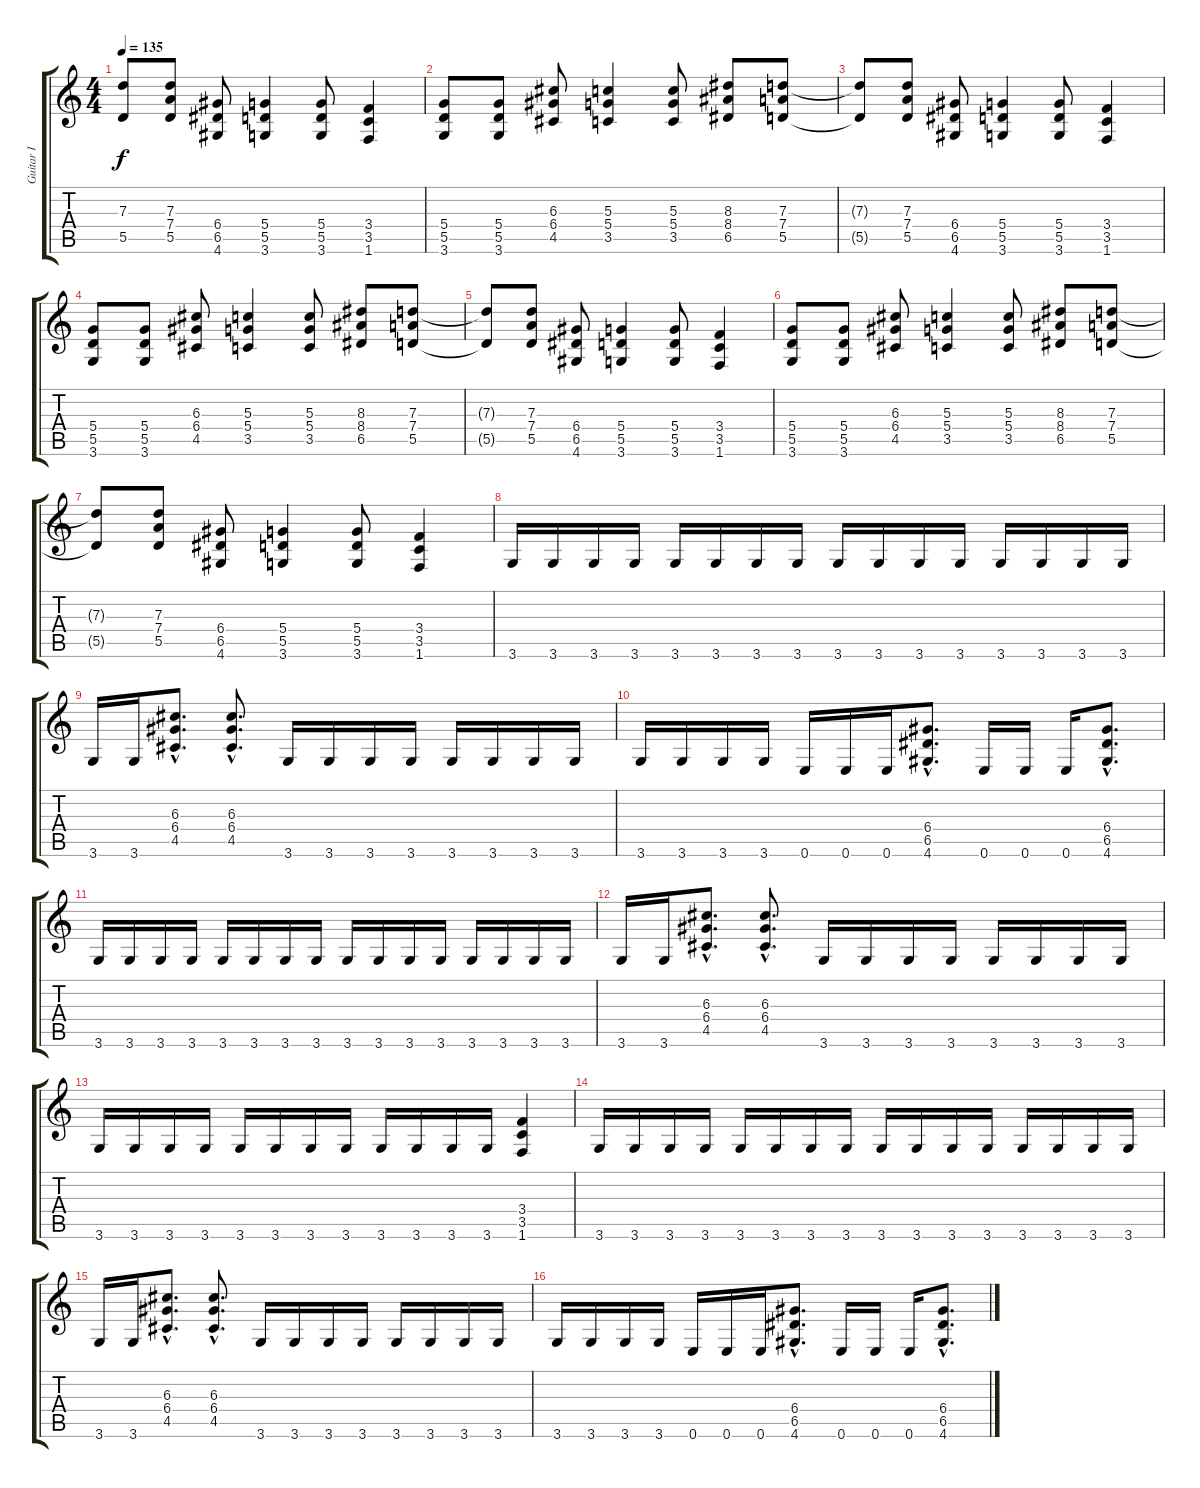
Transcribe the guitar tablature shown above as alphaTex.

\track ("Guitar I" "Guitar I") {instrument overdrivenguitar}
\staff {score tabs}
\tuning (E4 B3 G3 D3 A2 E2) {hide}
\ts (4 4)
\tempo 135
\clef g2
\ks c
(7.3{t} 5.5{t}).8{dy f} (7.3 7.4 5.5).8 (6.4 6.5 4.6).8 (5.4 5.5 3.6).4 (5.4 5.5 3.6).8 (3.4 3.5 1.6).4 |
(5.4 5.5 3.6).8 (5.4 5.5 3.6).8 (6.3 6.4 4.5).8 (5.3 5.4 3.5).4 (5.3 5.4 3.5).8 (8.3 8.4 6.5).8 (7.3 7.4 5.5).8 |
(7.3{t} 5.5{t}).8 (7.3 7.4 5.5).8 (6.4 6.5 4.6).8 (5.4 5.5 3.6).4 (5.4 5.5 3.6).8 (3.4 3.5 1.6).4 |
(5.4 5.5 3.6).8 (5.4 5.5 3.6).8 (6.3 6.4 4.5).8 (5.3 5.4 3.5).4 (5.3 5.4 3.5).8 (8.3 8.4 6.5).8 (7.3 7.4 5.5).8 |
(7.3{t} 5.5{t}).8 (7.3 7.4 5.5).8 (6.4 6.5 4.6).8 (5.4 5.5 3.6).4 (5.4 5.5 3.6).8 (3.4 3.5 1.6).4 |
(5.4 5.5 3.6).8 (5.4 5.5 3.6).8 (6.3 6.4 4.5).8 (5.3 5.4 3.5).4 (5.3 5.4 3.5).8 (8.3 8.4 6.5).8 (7.3 7.4 5.5).8 |
(7.3{t} 5.5{t}).8 (7.3 7.4 5.5).8 (6.4 6.5 4.6).8 (5.4 5.5 3.6).4 (5.4 5.5 3.6).8 (3.4 3.5 1.6).4 |
3.6.16 3.6.16 3.6.16 3.6.16 3.6.16 3.6.16 3.6.16 3.6.16 3.6.16 3.6.16 3.6.16 3.6.16 3.6.16 3.6.16 3.6.16 3.6.16 |
3.6.16 3.6.16 (6.3{hac} 6.4{hac} 4.5{hac}).8{d} (6.3{hac} 6.4{hac} 4.5{hac}).8{d} 3.6.16 3.6.16 3.6.16 3.6.16 3.6.16 3.6.16 3.6.16 3.6.16 |
3.6.16 3.6.16 3.6.16 3.6.16 0.6.16 0.6.16 0.6.16 (6.4{hac} 6.5{hac} 4.6{hac}).8{d} 0.6.16 0.6.16 0.6.16 (6.4{hac} 6.5{hac} 4.6{hac}).8{d} |
3.6.16 3.6.16 3.6.16 3.6.16 3.6.16 3.6.16 3.6.16 3.6.16 3.6.16 3.6.16 3.6.16 3.6.16 3.6.16 3.6.16 3.6.16 3.6.16 |
3.6.16 3.6.16 (6.3{hac} 6.4{hac} 4.5{hac}).8{d} (6.3{hac} 6.4{hac} 4.5{hac}).8{d} 3.6.16 3.6.16 3.6.16 3.6.16 3.6.16 3.6.16 3.6.16 3.6.16 |
3.6.16 3.6.16 3.6.16 3.6.16 3.6.16 3.6.16 3.6.16 3.6.16 3.6.16 3.6.16 3.6.16 3.6.16 (3.4 3.5 1.6).4 |
3.6.16 3.6.16 3.6.16 3.6.16 3.6.16 3.6.16 3.6.16 3.6.16 3.6.16 3.6.16 3.6.16 3.6.16 3.6.16 3.6.16 3.6.16 3.6.16 |
3.6.16 3.6.16 (6.3{hac} 6.4{hac} 4.5{hac}).8{d} (6.3{hac} 6.4{hac} 4.5{hac}).8{d} 3.6.16 3.6.16 3.6.16 3.6.16 3.6.16 3.6.16 3.6.16 3.6.16 |
3.6.16 3.6.16 3.6.16 3.6.16 0.6.16 0.6.16 0.6.16 (6.4{hac} 6.5{hac} 4.6{hac}).8{d} 0.6.16 0.6.16 0.6.16 (6.4{hac} 6.5{hac} 4.6{hac}).8{d}
